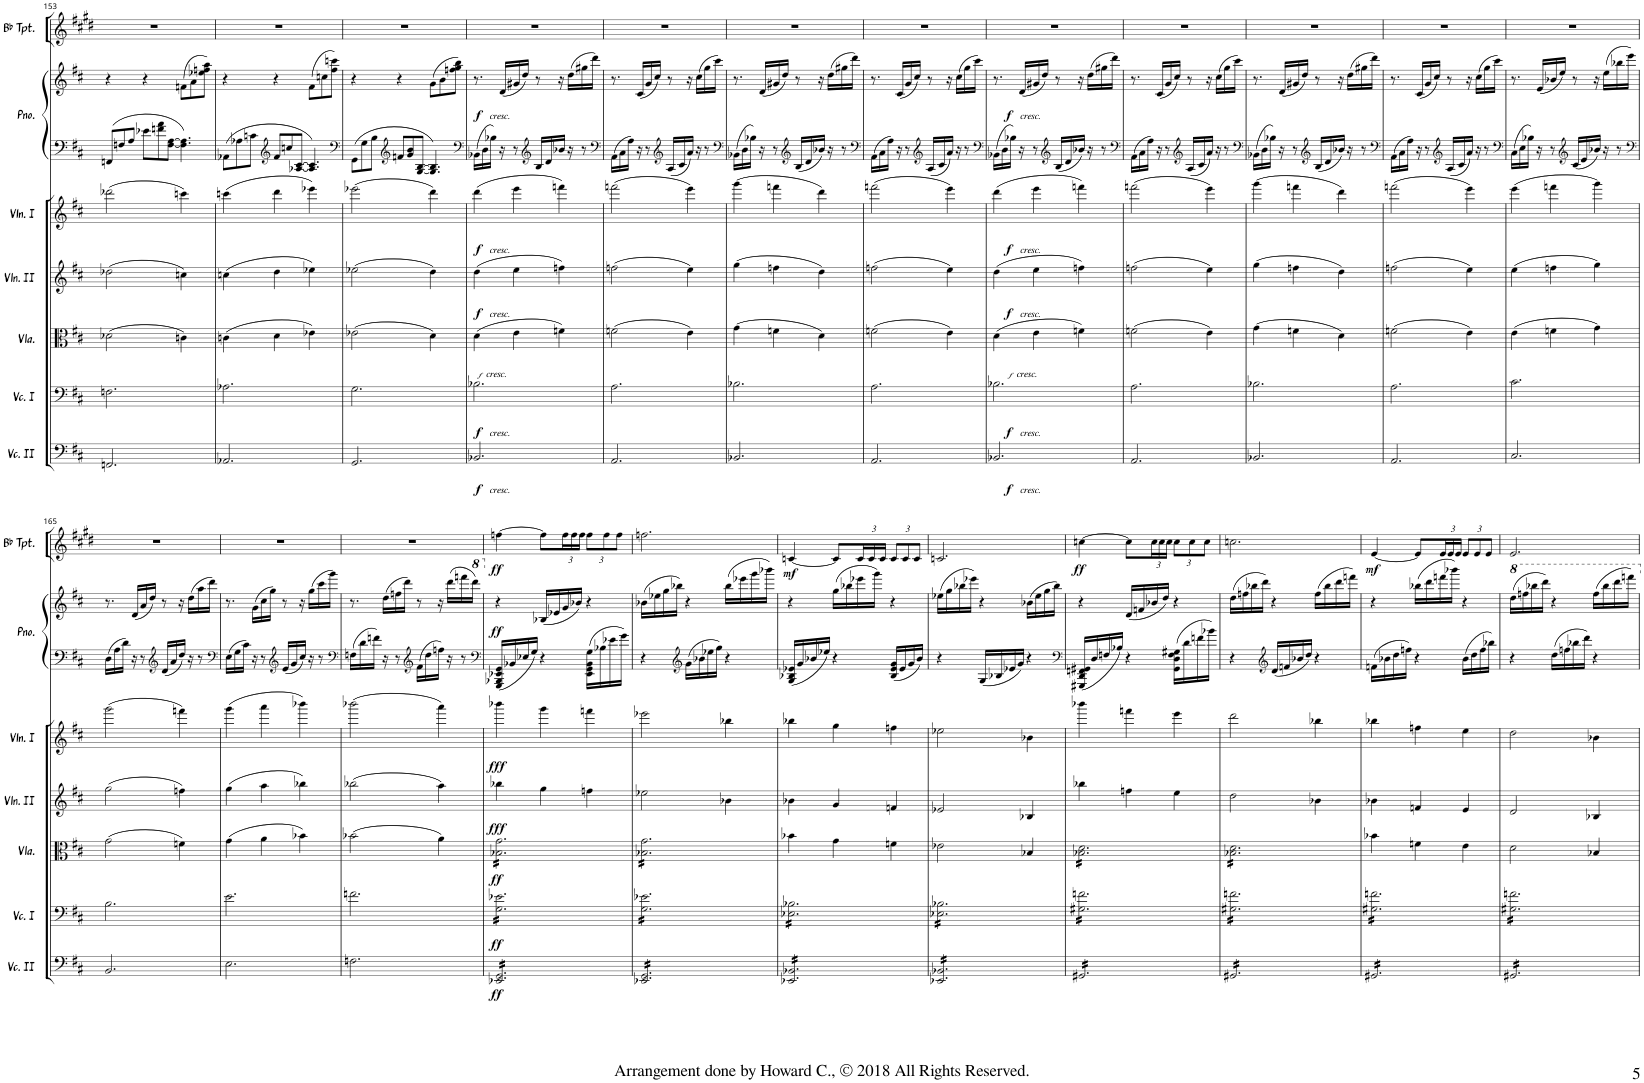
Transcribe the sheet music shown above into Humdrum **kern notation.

**kern	**dynam	**kern	**dynam	**kern	**dynam	**kern	**dynam	**kern	**dynam	**kern	**kern	**dynam	**kern	**dynam
*part7	*part7	*part6	*part6	*part5	*part5	*part4	*part4	*part3	*part3	*part2	*part2	*part2	*part1	*part1
*staff8	*staff8	*staff7	*staff7	*staff6	*staff6	*staff5	*staff5	*staff4	*staff4	*staff3	*staff2	*staff2/3	*staff1	*staff1
*I"Violoncello II	*	*I"Violoncello I	*	*I"Viola	*	*I"Violin II	*	*I"Violin I	*	*I"Piano	*	*	*I"Bb Trumpet	*
*I'Vc. II	*	*I'Vc. I	*	*I'Vla.	*	*I'Vln. II	*	*I'Vln. I	*	*I'Pno.	*	*	*I'Bb Tpt.	*
!!LO:PB:g=z
*clefF4	*	*clefF4	*	*clefC3	*	*clefG2	*	*clefG2	*	*clefF4	*clefG2	*	*clefG2	*
*	*	*	*	*	*	*	*	*	*	*	*	*	*Trd1c2	*
*k[f#c#]	*	*k[f#c#]	*	*k[f#c#]	*	*k[f#c#]	*	*k[f#c#]	*	*k[f#c#]	*k[f#c#]	*	*k[f#c#g#d#]	*
*M3/4	*	*M3/4	*	*M3/4	*	*M3/4	*	*M3/4	*	*M3/4	*M3/4	*	*M3/4	*
*	*	*	*	*	*	*	*	*	*	*Xbrackettup	*	*	*	*
=153	=153	=153	=153	=153	=153	=153	=153	=153	=153	=153	=153	=153	=153	=153
2.FFn/	.	2.Fn\	.	(2d-X\	.	(2dd-X\	.	(2ddd-X\	.	12FFn/L	4r	.	2.r	.
.	.	.	.	.	.	.	.	.	.	12Fn/	.	.	.	.
.	.	.	.	.	.	.	.	.	.	12A/J	.	.	.	.
.	.	.	.	.	.	.	.	.	.	12e-X\L	4r	.	.	.
.	.	.	.	.	.	.	.	.	.	12fn\ 12a\	.	.	.	.
.	.	.	.	.	.	.	.	.	.	[12F\ [12A\J	.	.	.	.
*	*	*	*	*	*	*	*	*	*	*	*Xbrackettup	*	*	*
.	.	.	.	4cn\)	.	4ccn\)	.	4cccn\)	.	6.F\] 6.A\]	(12fn\L	.	.	.
.	.	.	.	.	.	.	.	.	.	.	12a\	.	.	.
.	.	.	.	.	.	.	.	.	.	.	12ee-X\ 12ffn\ 12aa\J)	.	.	.
=154	=154	=154	=154	=154	=154	=154	=154	=154	=154	=154	=154	=154	=154	=154
2.AA-X/	.	2.A-X\	.	(4cn\	.	(4ccn\	.	(4cccn\	.	12AA-X\L	4r	.	2.r	.
.	.	.	.	.	.	.	.	.	.	12A-X\	.	.	.	.
.	.	.	.	.	.	.	.	.	.	12cn\J	.	.	.	.
*	*	*	*	*	*	*	*	*	*	*clefG2	*	*	*	*
.	.	.	.	4d\	.	4dd\	.	4ddd\	.	12f#/L	4r	.	.	.
.	.	.	.	.	.	.	.	.	.	12ccn/	.	.	.	.
.	.	.	.	.	.	.	.	.	.	[12A-X/ [12c/J	.	.	.	.
.	.	.	.	4e-X\)	.	4ee-X\)	.	4eee-X\)	.	6.A-/] 6.c/]	(12f#\L	.	.	.
.	.	.	.	.	.	.	.	.	.	.	12ccn\	.	.	.
.	.	.	.	.	.	.	.	.	.	.	12ff#\ 12cccn\J)	.	.	.
=155	=155	=155	=155	=155	=155	=155	=155	=155	=155	=155	=155	=155	=155	=155
*	*	*	*	*	*	*	*	*	*	*clefF4	*	*	*	*
2.GG/	.	2.G\	.	(2e-X\	.	(2ee-X\	.	(2eee-X\	.	12GG\L	4r	.	2.r	.
.	.	.	.	.	.	.	.	.	.	12G\	.	.	.	.
.	.	.	.	.	.	.	.	.	.	12B\J	.	.	.	.
*	*	*	*	*	*	*	*	*	*	*clefG2	*	*	*	*
.	.	.	.	.	.	.	.	.	.	12fn/L	4r	.	.	.
.	.	.	.	.	.	.	.	.	.	12g/ 12b/	.	.	.	.
.	.	.	.	.	.	.	.	.	.	[12G/ [12B/J	.	.	.	.
.	.	.	.	4d\)	.	4dd\)	.	4ddd\)	.	6.G/] 6.B/]	(12g\L	.	.	.
.	.	.	.	.	.	.	.	.	.	.	12b\	.	.	.
.	.	.	.	.	.	.	.	.	.	.	12ffn\ 12gg\ 12bb\J)	.	.	.
=156	=156	=156	=156	=156	=156	=156	=156	=156	=156	=156	=156	=156	=156	=156
*	*	*	*	*	*	*	*	*	*	*clefF4	*	*	*	*
!	!LO:DY:b	!	!	!	!	!	!	!	!	!	!	!	!	!
!	!LO:DY:n=1:b	!	!LO:DY:b	!	!	!	!	!	!	!	!	!	!	!
!	!	!	!LO:DY:n=1:b	!	!LO:DY:b	!	!	!	!	!	!	!	!	!
!	!	!	!	!	!LO:DY:n=1:b	!	!	!	!	!	!	!	!	!
!	!	!	!	!	!LO:DY:n=2:b	!	!LO:DY:b	!	!	!	!	!	!	!
!	!	!	!	!	!	!	!LO:DY:n=1:b	!	!LO:DY:b	!	!	!	!	!
!	!	!	!	!	!	!	!	!	!LO:DY:n=1:b	!	!	!LO:DY:b	!	!
!	!	!	!	!	!	!	!	!	!	!	!	!LO:DY:n=1:b	!	!
2.BB-X/	f other-dynamics	2.B-X\	f other-dynamics	(4d\	other-dynamics f other-dynamics	(4dd\	f other-dynamics	(4ddd\	f other-dynamics	16BB-X\LL	8.r	f other-dynamics	2.r	.
.	.	.	.	.	.	.	.	.	.	16D\	.	.	.	.
.	.	.	.	.	.	.	.	.	.	16B-X\JJ	.	.	.	.
.	.	.	.	.	.	.	.	.	.	16r	(16d/LL	.	.	.
.	.	.	.	4e\	.	4ee\	.	4eee\	.	8r	16g#X/	.	.	.
.	.	.	.	.	.	.	.	.	.	.	16dd/JJ)	.	.	.
*	*	*	*	*	*	*	*	*	*	*clefG2	*	*	*	*
.	.	.	.	.	.	.	.	.	.	16B-/LL	8r	.	.	.
.	.	.	.	.	.	.	.	.	.	16d/	.	.	.	.
.	.	.	.	4fn\)	.	4ffn\)	.	4fffn\)	.	16b-X/JJ	16r	.	.	.
.	.	.	.	.	.	.	.	.	.	16r	(16dd\LL	.	.	.
.	.	.	.	.	.	.	.	.	.	8r	16gg#X\	.	.	.
.	.	.	.	.	.	.	.	.	.	.	16ddd\JJ)	.	.	.
=157	=157	=157	=157	=157	=157	=157	=157	=157	=157	=157	=157	=157	=157	=157
*	*	*	*	*	*	*	*	*	*	*clefF4	*	*	*	*
2.AA/	.	2.A\	.	(2fn\	.	(2ffn\	.	(2fffn\	.	16AA\LL	8.r	.	2.r	.
.	.	.	.	.	.	.	.	.	.	16C#\	.	.	.	.
.	.	.	.	.	.	.	.	.	.	16A\JJ	.	.	.	.
.	.	.	.	.	.	.	.	.	.	16r	(16c#/LL	.	.	.
.	.	.	.	.	.	.	.	.	.	8r	16g/	.	.	.
.	.	.	.	.	.	.	.	.	.	.	16cc#/JJ)	.	.	.
*	*	*	*	*	*	*	*	*	*	*clefG2	*	*	*	*
.	.	.	.	.	.	.	.	.	.	16A/LL	8r	.	.	.
.	.	.	.	.	.	.	.	.	.	16c#/	.	.	.	.
.	.	.	.	4e\)	.	4ee\)	.	4eee\)	.	16a/JJ	16r	.	.	.
.	.	.	.	.	.	.	.	.	.	16r	(16cc#\LL	.	.	.
.	.	.	.	.	.	.	.	.	.	8r	16gg\	.	.	.
.	.	.	.	.	.	.	.	.	.	.	16ccc#\JJ)	.	.	.
=158	=158	=158	=158	=158	=158	=158	=158	=158	=158	=158	=158	=158	=158	=158
*	*	*	*	*	*	*	*	*	*	*clefF4	*	*	*	*
2.BB-X/	.	2.B-X\	.	(4g\	.	(4gg\	.	(4ggg\	.	16BB-X\LL	8.r	.	2.r	.
.	.	.	.	.	.	.	.	.	.	16D\	.	.	.	.
.	.	.	.	.	.	.	.	.	.	16B-X\JJ	.	.	.	.
.	.	.	.	.	.	.	.	.	.	16r	(16d/LL	.	.	.
.	.	.	.	4fn\	.	4ffn\	.	4fffn\	.	8r	16g#X/	.	.	.
.	.	.	.	.	.	.	.	.	.	.	16dd/JJ)	.	.	.
*	*	*	*	*	*	*	*	*	*	*clefG2	*	*	*	*
.	.	.	.	.	.	.	.	.	.	16B-/LL	8r	.	.	.
.	.	.	.	.	.	.	.	.	.	16d/	.	.	.	.
.	.	.	.	4d\)	.	4dd\)	.	4ddd\)	.	16b-X/JJ	16r	.	.	.
.	.	.	.	.	.	.	.	.	.	16r	(16dd\LL	.	.	.
.	.	.	.	.	.	.	.	.	.	8r	16gg#X\	.	.	.
.	.	.	.	.	.	.	.	.	.	.	16ddd\JJ)	.	.	.
=159	=159	=159	=159	=159	=159	=159	=159	=159	=159	=159	=159	=159	=159	=159
*	*	*	*	*	*	*	*	*	*	*clefF4	*	*	*	*
2.AA/	.	2.A\	.	(2fn\	.	(2ffn\	.	(2fffn\	.	16AA\LL	8.r	.	2.r	.
.	.	.	.	.	.	.	.	.	.	16C#\	.	.	.	.
.	.	.	.	.	.	.	.	.	.	16A\JJ	.	.	.	.
.	.	.	.	.	.	.	.	.	.	16r	(16c#/LL	.	.	.
.	.	.	.	.	.	.	.	.	.	8r	16g/	.	.	.
.	.	.	.	.	.	.	.	.	.	.	16cc#/JJ)	.	.	.
*	*	*	*	*	*	*	*	*	*	*clefG2	*	*	*	*
.	.	.	.	.	.	.	.	.	.	16A/LL	8r	.	.	.
.	.	.	.	.	.	.	.	.	.	16c#/	.	.	.	.
.	.	.	.	4e\)	.	4ee\)	.	4eee\)	.	16a/JJ	16r	.	.	.
.	.	.	.	.	.	.	.	.	.	16r	(16cc#\LL	.	.	.
.	.	.	.	.	.	.	.	.	.	8r	16gg\	.	.	.
.	.	.	.	.	.	.	.	.	.	.	16ccc#\JJ)	.	.	.
=160	=160	=160	=160	=160	=160	=160	=160	=160	=160	=160	=160	=160	=160	=160
*	*	*	*	*	*	*	*	*	*	*clefF4	*	*	*	*
!	!LO:DY:b	!	!	!	!	!	!	!	!	!	!	!	!	!
!	!LO:DY:n=1:b	!	!LO:DY:b	!	!	!	!	!	!	!	!	!	!	!
!	!	!	!LO:DY:n=1:b	!	!LO:DY:b	!	!	!	!	!	!	!	!	!
!	!	!	!	!	!LO:DY:n=1:b	!	!	!	!	!	!	!	!	!
!	!	!	!	!	!LO:DY:n=2:b	!	!LO:DY:b	!	!	!	!	!	!	!
!	!	!	!	!	!	!	!LO:DY:n=1:b	!	!LO:DY:b	!	!	!	!	!
!	!	!	!	!	!	!	!	!	!LO:DY:n=1:b	!	!	!LO:DY:b	!	!
!	!	!	!	!	!	!	!	!	!	!	!	!LO:DY:n=1:b	!	!
2.BB-X/	f other-dynamics	2.B-X\	f other-dynamics	(4d\	other-dynamics f other-dynamics	(4dd\	f other-dynamics	(4ddd\	f other-dynamics	16BB-X\LL	8.r	f other-dynamics	2.r	.
.	.	.	.	.	.	.	.	.	.	16D\	.	.	.	.
.	.	.	.	.	.	.	.	.	.	16B-X\JJ	.	.	.	.
.	.	.	.	.	.	.	.	.	.	16r	(16d/LL	.	.	.
.	.	.	.	4e\	.	4ee\	.	4eee\	.	8r	16g#X/	.	.	.
.	.	.	.	.	.	.	.	.	.	.	16dd/JJ)	.	.	.
*	*	*	*	*	*	*	*	*	*	*clefG2	*	*	*	*
.	.	.	.	.	.	.	.	.	.	16B-/LL	8r	.	.	.
.	.	.	.	.	.	.	.	.	.	16d/	.	.	.	.
.	.	.	.	4fn\)	.	4ffn\)	.	4fffn\)	.	16b-X/JJ	16r	.	.	.
.	.	.	.	.	.	.	.	.	.	16r	(16dd\LL	.	.	.
.	.	.	.	.	.	.	.	.	.	8r	16gg#X\	.	.	.
.	.	.	.	.	.	.	.	.	.	.	16ddd\JJ)	.	.	.
=161	=161	=161	=161	=161	=161	=161	=161	=161	=161	=161	=161	=161	=161	=161
*	*	*	*	*	*	*	*	*	*	*clefF4	*	*	*	*
2.AA/	.	2.A\	.	(2fn\	.	(2ffn\	.	(2fffn\	.	16AA\LL	8.r	.	2.r	.
.	.	.	.	.	.	.	.	.	.	16C#\	.	.	.	.
.	.	.	.	.	.	.	.	.	.	16A\JJ	.	.	.	.
.	.	.	.	.	.	.	.	.	.	16r	(16c#/LL	.	.	.
.	.	.	.	.	.	.	.	.	.	8r	16g/	.	.	.
.	.	.	.	.	.	.	.	.	.	.	16cc#/JJ)	.	.	.
*	*	*	*	*	*	*	*	*	*	*clefG2	*	*	*	*
.	.	.	.	.	.	.	.	.	.	16A/LL	8r	.	.	.
.	.	.	.	.	.	.	.	.	.	16c#/	.	.	.	.
.	.	.	.	4e\)	.	4ee\)	.	4eee\)	.	16a/JJ	16r	.	.	.
.	.	.	.	.	.	.	.	.	.	16r	(16cc#\LL	.	.	.
.	.	.	.	.	.	.	.	.	.	8r	16gg\	.	.	.
.	.	.	.	.	.	.	.	.	.	.	16ccc#\JJ)	.	.	.
=162	=162	=162	=162	=162	=162	=162	=162	=162	=162	=162	=162	=162	=162	=162
*	*	*	*	*	*	*	*	*	*	*clefF4	*	*	*	*
2.BB-X/	.	2.B-X\	.	(4g\	.	(4gg\	.	(4ggg\	.	16BB-X\LL	8.r	.	2.r	.
.	.	.	.	.	.	.	.	.	.	16D\	.	.	.	.
.	.	.	.	.	.	.	.	.	.	16B-X\JJ	.	.	.	.
.	.	.	.	.	.	.	.	.	.	16r	(16d/LL	.	.	.
.	.	.	.	4fn\	.	4ffn\	.	4fffn\	.	8r	16g#X/	.	.	.
.	.	.	.	.	.	.	.	.	.	.	16dd/JJ)	.	.	.
*	*	*	*	*	*	*	*	*	*	*clefG2	*	*	*	*
.	.	.	.	.	.	.	.	.	.	16B-/LL	8r	.	.	.
.	.	.	.	.	.	.	.	.	.	16d/	.	.	.	.
.	.	.	.	4d\)	.	4dd\)	.	4ddd\)	.	16b-X/JJ	16r	.	.	.
.	.	.	.	.	.	.	.	.	.	16r	(16dd\LL	.	.	.
.	.	.	.	.	.	.	.	.	.	8r	16gg#X\	.	.	.
.	.	.	.	.	.	.	.	.	.	.	16ddd\JJ)	.	.	.
=163	=163	=163	=163	=163	=163	=163	=163	=163	=163	=163	=163	=163	=163	=163
*	*	*	*	*	*	*	*	*	*	*clefF4	*	*	*	*
2.AA/	.	2.A\	.	(2fn\	.	(2ffn\	.	(2fffn\	.	16AA\LL	8.r	.	2.r	.
.	.	.	.	.	.	.	.	.	.	16C#\	.	.	.	.
.	.	.	.	.	.	.	.	.	.	16A\JJ	.	.	.	.
.	.	.	.	.	.	.	.	.	.	16r	(16c#/LL	.	.	.
.	.	.	.	.	.	.	.	.	.	8r	16g/	.	.	.
.	.	.	.	.	.	.	.	.	.	.	16cc#/JJ)	.	.	.
*	*	*	*	*	*	*	*	*	*	*clefG2	*	*	*	*
.	.	.	.	.	.	.	.	.	.	16A/LL	8r	.	.	.
.	.	.	.	.	.	.	.	.	.	16c#/	.	.	.	.
.	.	.	.	4e\)	.	4ee\)	.	4eee\)	.	16a/JJ	16r	.	.	.
.	.	.	.	.	.	.	.	.	.	16r	(16cc#\LL	.	.	.
.	.	.	.	.	.	.	.	.	.	8r	16gg\	.	.	.
.	.	.	.	.	.	.	.	.	.	.	16ccc#\JJ)	.	.	.
=164	=164	=164	=164	=164	=164	=164	=164	=164	=164	=164	=164	=164	=164	=164
*	*	*	*	*	*	*	*	*	*	*clefF4	*	*	*	*
2.C#/	.	2.c#\	.	(4e\	.	(4ee\	.	(4eee\	.	16C#\LL	8.r	.	2.r	.
.	.	.	.	.	.	.	.	.	.	16E\	.	.	.	.
.	.	.	.	.	.	.	.	.	.	16B-X\JJ	.	.	.	.
.	.	.	.	.	.	.	.	.	.	16r	(16e/LL	.	.	.
.	.	.	.	4fn\	.	4ffn\	.	4fffn\	.	8r	16b-X/	.	.	.
.	.	.	.	.	.	.	.	.	.	.	16ee/JJ)	.	.	.
*	*	*	*	*	*	*	*	*	*	*clefG2	*	*	*	*
.	.	.	.	.	.	.	.	.	.	16c#/LL	8r	.	.	.
.	.	.	.	.	.	.	.	.	.	16e/	.	.	.	.
.	.	.	.	4g\)	.	4gg\)	.	4ggg\)	.	16b-X/JJ	16r	.	.	.
.	.	.	.	.	.	.	.	.	.	16r	(16ee\LL	.	.	.
.	.	.	.	.	.	.	.	.	.	8r	16bb-X\	.	.	.
.	.	.	.	.	.	.	.	.	.	.	16eee\JJ)	.	.	.
!!LO:LB:g=z
=165	=165	=165	=165	=165	=165	=165	=165	=165	=165	=165	=165	=165	=165	=165
*	*	*	*	*	*	*	*	*	*	*clefF4	*	*	*	*
2.BB/	.	2.B\	.	(2g\	.	(2gg\	.	(2ggg\	.	16D\LL	8.r	.	2.r	.
.	.	.	.	.	.	.	.	.	.	16A\	.	.	.	.
.	.	.	.	.	.	.	.	.	.	16d\JJ	.	.	.	.
.	.	.	.	.	.	.	.	.	.	16r	(16d/LL	.	.	.
.	.	.	.	.	.	.	.	.	.	8r	16a/	.	.	.
.	.	.	.	.	.	.	.	.	.	.	16dd/JJ)	.	.	.
*	*	*	*	*	*	*	*	*	*	*clefG2	*	*	*	*
.	.	.	.	.	.	.	.	.	.	16d/LL	8r	.	.	.
.	.	.	.	.	.	.	.	.	.	16a/	.	.	.	.
.	.	.	.	4fn\)	.	4ffn\)	.	4fffn\)	.	16dd/JJ	16r	.	.	.
.	.	.	.	.	.	.	.	.	.	16r	(16dd\LL	.	.	.
.	.	.	.	.	.	.	.	.	.	8r	16aa\	.	.	.
.	.	.	.	.	.	.	.	.	.	.	16ddd\JJ)	.	.	.
=166	=166	=166	=166	=166	=166	=166	=166	=166	=166	=166	=166	=166	=166	=166
*	*	*	*	*	*	*	*	*	*	*clefF4	*	*	*	*
2.E\	.	2.e\	.	(4g\	.	(4gg\	.	(4ggg\	.	16E\LL	8.r	.	2.r	.
.	.	.	.	.	.	.	.	.	.	16G\	.	.	.	.
.	.	.	.	.	.	.	.	.	.	16c#\JJ	.	.	.	.
.	.	.	.	.	.	.	.	.	.	16r	(16g\LL	.	.	.
.	.	.	.	4a\	.	4aa\	.	4aaa\	.	8r	16cc#\	.	.	.
.	.	.	.	.	.	.	.	.	.	.	16gg\JJ)	.	.	.
*	*	*	*	*	*	*	*	*	*	*clefG2	*	*	*	*
.	.	.	.	.	.	.	.	.	.	16e/LL	8r	.	.	.
.	.	.	.	.	.	.	.	.	.	16g/	.	.	.	.
.	.	.	.	4b-X\)	.	4bb-X\)	.	4bbb-X\)	.	16cc#/JJ	16r	.	.	.
.	.	.	.	.	.	.	.	.	.	16r	(16gg\LL	.	.	.
.	.	.	.	.	.	.	.	.	.	8r	16ccc#\	.	.	.
.	.	.	.	.	.	.	.	.	.	.	16ggg\JJ)	.	.	.
=167	=167	=167	=167	=167	=167	=167	=167	=167	=167	=167	=167	=167	=167	=167
*	*	*	*	*	*	*	*	*	*	*clefF4	*	*	*	*
2.Fn\	.	2.fn\	.	(2b-X\	.	(2bb-X\	.	(2bbb-X\	.	16Fn\LL	8.r	.	2.r	.
.	.	.	.	.	.	.	.	.	.	16d\	.	.	.	.
.	.	.	.	.	.	.	.	.	.	16fn\JJ	.	.	.	.
.	.	.	.	.	.	.	.	.	.	16r	(16dd\LL	.	.	.
.	.	.	.	.	.	.	.	.	.	8r	16ffn\	.	.	.
.	.	.	.	.	.	.	.	.	.	.	16ddd\JJ)	.	.	.
*	*	*	*	*	*	*	*	*	*	*clefG2	*	*	*	*
.	.	.	.	.	.	.	.	.	.	16f\LL	8r	.	.	.
.	.	.	.	.	.	.	.	.	.	16dd\	.	.	.	.
.	.	.	.	4a\)	.	4aa\)	.	4aaa\)	.	16ffn\JJ	16r	.	.	.
.	.	.	.	.	.	.	.	.	.	16r	(16ddd\LL	.	.	.
.	.	.	.	.	.	.	.	.	.	8r	16fffn\	.	.	.
*	*	*	*	*	*	*	*	*	*	*	*8va	*	*	*
.	.	.	.	.	.	.	.	.	.	.	16dddd\JJ)	.	.	.
=168	=168	=168	=168	=168	=168	=168	=168	=168	=168	=168	=168	=168	=168	=168
*	*	*	*	*	*	*	*	*	*	*clefF4	*	*	*	*
*	*	*	*	*	*	*	*	*	*	*	*X8va	*	*	*
!	!LO:DY:b	!	!LO:DY:b	!	!LO:DY:b	!	!LO:DY:b	!	!LO:DY:b	!	!	!LO:DY:b	!	!LO:DY:b
*tremolo	*	*	*	*	*	*	*	*	*	*	*	*	*	*
*	*	*tremolo	*	*	*	*	*	*	*	*	*	*	*	*
*	*	*	*	*tremolo	*	*	*	*	*	*	*	*	*	*
16EE-X/ 16GG/LL	ff	16G\ 16e-X\LL	ff	16B-X\ 16g\LL	ff	4bb-X\	fff	4bbb-X\	fff	16GGG/ 16BBB-X/ 16EE-X/ 16GG/LL	4r	ff	[4ffn\	ff
16EE-X/ 16GG/	.	16G\ 16e-X\	.	16B-X\ 16g\	.	.	.	.	.	16BB-X/	.	.	.	.
16EE-X/ 16GG/	.	16G\ 16e-X\	.	16B-X\ 16g\	.	.	.	.	.	16E-X/	.	.	.	.
16EE-X/ 16GG/	.	16G\ 16e-X\	.	16B-X\ 16g\	.	.	.	.	.	16G/JJ	.	.	.	.
16EE-X/ 16GG/	.	16G\ 16e-X\	.	16B-X\ 16g\	.	4gg\	.	4ggg\	.	4r	(16B-X/LL	.	8ff\L]	.
16EE-X/ 16GG/	.	16G\ 16e-X\	.	16B-X\ 16g\	.	.	.	.	.	.	16e-X/	.	.	.
*	*	*	*	*	*	*	*	*	*	*	*	*	*Xbrackettup	*
16EE-X/ 16GG/	.	16G\ 16e-X\	.	16B-X\ 16g\	.	.	.	.	.	.	16g/	.	24ff^^\L	.
.	.	.	.	.	.	.	.	.	.	.	.	.	24ff^^\	.
16EE-X/ 16GG/	.	16G\ 16e-X\	.	16B-X\ 16g\	.	.	.	.	.	.	16b-X/JJ)	.	.	.
.	.	.	.	.	.	.	.	.	.	.	.	.	24ff^^\JJ	.
16EE-X/ 16GG/	.	16G\ 16e-X\	.	16B-X\ 16g\	.	4ffn\	.	4fffn\	.	16EE-\ 16GG\ 16BB-\ 16G\LL	4r	.	12ff^^\L	.
16EE-X/ 16GG/	.	16G\ 16e-X\	.	16B-X\ 16g\	.	.	.	.	.	16B-X\	.	.	.	.
.	.	.	.	.	.	.	.	.	.	.	.	.	12ff^^\	.
16EE-X/ 16GG/	.	16G\ 16e-X\	.	16B-X\ 16g\	.	.	.	.	.	16e-X\	.	.	.	.
.	.	.	.	.	.	.	.	.	.	.	.	.	12ff^^\J	.
16EE-X/ 16GG/JJ	.	16G\ 16e-X\JJ	.	16B-X\ 16g\JJ	.	.	.	.	.	16g\JJ	.	.	.	.
=169	=169	=169	=169	=169	=169	=169	=169	=169	=169	=169	=169	=169	=169	=169
16EE-X/ 16GG/LL	.	16G\ 16e-X\LL	.	16B-X\ 16g\LL	.	2ee-X\	.	2eee-X\	.	4r	(16b-X\LL	.	2.ffn\	.
16EE-X/ 16GG/	.	16G\ 16e-X\	.	16B-X\ 16g\	.	.	.	.	.	.	16ee-X\	.	.	.
16EE-X/ 16GG/	.	16G\ 16e-X\	.	16B-X\ 16g\	.	.	.	.	.	.	16gg\	.	.	.
16EE-X/ 16GG/	.	16G\ 16e-X\	.	16B-X\ 16g\	.	.	.	.	.	.	16bb-X\JJ)	.	.	.
*	*	*	*	*	*	*	*	*	*	*clefG2	*	*	*	*
16EE-X/ 16GG/	.	16G\ 16e-X\	.	16B-X\ 16g\	.	.	.	.	.	16g\LL	4r	.	.	.
16EE-X/ 16GG/	.	16G\ 16e-X\	.	16B-X\ 16g\	.	.	.	.	.	16b-X\	.	.	.	.
16EE-X/ 16GG/	.	16G\ 16e-X\	.	16B-X\ 16g\	.	.	.	.	.	16ee-X\	.	.	.	.
16EE-X/ 16GG/	.	16G\ 16e-X\	.	16B-X\ 16g\	.	.	.	.	.	16gg\JJ	.	.	.	.
16EE-X/ 16GG/	.	16G\ 16e-X\	.	16B-X\ 16g\	.	4b-X\	.	4bb-X\	.	4r	(16bb-\LL	.	.	.
16EE-X/ 16GG/	.	16G\ 16e-X\	.	16B-X\ 16g\	.	.	.	.	.	.	16eee-X\	.	.	.
16EE-X/ 16GG/	.	16G\ 16e-X\	.	16B-X\ 16g\	.	.	.	.	.	.	16ggg\	.	.	.
16EE-X/ 16GG/JJ	.	16G\ 16e-X\JJ	.	16B-X\ 16g\JJ	.	.	.	.	.	.	16bbb-X\JJ)	.	.	.
*	*	*	*	*Xtremolo	*	*	*	*	*	*	*	*	*	*
=170	=170	=170	=170	=170	=170	=170	=170	=170	=170	=170	=170	=170	=170	=170
!	!	!	!	!	!	!	!	!	!	!	!	!	!	!LO:DY:b
16EE-X/ 16BB-X/LL	.	16E-X\ 16B-X\LL	.	4b-X\	.	4b-X\	.	4bb-X\	.	16G/ 16B-X/ 16e-X/LL	4r	.	[4cn/	mf
16EE-X/ 16BB-X/	.	16E-X\ 16B-X\	.	.	.	.	.	.	.	16g/	.	.	.	.
16EE-X/ 16BB-X/	.	16E-X\ 16B-X\	.	.	.	.	.	.	.	16b-X/	.	.	.	.
16EE-X/ 16BB-X/	.	16E-X\ 16B-X\	.	.	.	.	.	.	.	16ee-X/JJ	.	.	.	.
16EE-X/ 16BB-X/	.	16E-X\ 16B-X\	.	4g\	.	4g/	.	4gg\	.	4r	(16gg\LL	.	8c/L]	.
16EE-X/ 16BB-X/	.	16E-X\ 16B-X\	.	.	.	.	.	.	.	.	16bb-X\	.	.	.
16EE-X/ 16BB-X/	.	16E-X\ 16B-X\	.	.	.	.	.	.	.	.	16eee-X\	.	24c^^/L	.
.	.	.	.	.	.	.	.	.	.	.	.	.	24c^^/	.
16EE-X/ 16BB-X/	.	16E-X\ 16B-X\	.	.	.	.	.	.	.	.	16ggg\JJ)	.	.	.
.	.	.	.	.	.	.	.	.	.	.	.	.	24c^^/JJ	.
16EE-X/ 16BB-X/	.	16E-X\ 16B-X\	.	4fn\	.	4fn/	.	4ffn\	.	16B-/ 16e-/ 16g/LL	4r	.	12c^^/L	.
16EE-X/ 16BB-X/	.	16E-X\ 16B-X\	.	.	.	.	.	.	.	16e-/	.	.	.	.
.	.	.	.	.	.	.	.	.	.	.	.	.	12c^^/	.
16EE-X/ 16BB-X/	.	16E-X\ 16B-X\	.	.	.	.	.	.	.	16g/	.	.	.	.
.	.	.	.	.	.	.	.	.	.	.	.	.	12c^^/J	.
16EE-X/ 16BB-X/JJ	.	16E-X\ 16B-X\JJ	.	.	.	.	.	.	.	16b-/JJ	.	.	.	.
=171	=171	=171	=171	=171	=171	=171	=171	=171	=171	=171	=171	=171	=171	=171
16EE-X/ 16BB-X/LL	.	16E-X\ 16B-X\LL	.	2e-X\	.	2e-X/	.	2ee-X\	.	4r	(16ee-X\LL	.	2.cn/	.
16EE-X/ 16BB-X/	.	16E-X\ 16B-X\	.	.	.	.	.	.	.	.	16gg\	.	.	.
16EE-X/ 16BB-X/	.	16E-X\ 16B-X\	.	.	.	.	.	.	.	.	16bb-X\	.	.	.
16EE-X/ 16BB-X/	.	16E-X\ 16B-X\	.	.	.	.	.	.	.	.	16eee-X\JJ)	.	.	.
16EE-X/ 16BB-X/	.	16E-X\ 16B-X\	.	.	.	.	.	.	.	16G/LL	4r	.	.	.
16EE-X/ 16BB-X/	.	16E-X\ 16B-X\	.	.	.	.	.	.	.	16B-X/	.	.	.	.
16EE-X/ 16BB-X/	.	16E-X\ 16B-X\	.	.	.	.	.	.	.	16e-X/	.	.	.	.
16EE-X/ 16BB-X/	.	16E-X\ 16B-X\	.	.	.	.	.	.	.	16g/JJ	.	.	.	.
16EE-X/ 16BB-X/	.	16E-X\ 16B-X\	.	4B-X/	.	4B-X/	.	4b-X\	.	4r	(16b-X\LL	.	.	.
16EE-X/ 16BB-X/	.	16E-X\ 16B-X\	.	.	.	.	.	.	.	.	16ee-\	.	.	.
16EE-X/ 16BB-X/	.	16E-X\ 16B-X\	.	.	.	.	.	.	.	.	16gg\	.	.	.
16EE-X/ 16BB-X/JJ	.	16E-X\ 16B-X\JJ	.	.	.	.	.	.	.	.	16bb-\JJ)	.	.	.
=172	=172	=172	=172	=172	=172	=172	=172	=172	=172	=172	=172	=172	=172	=172
*	*	*	*	*	*	*	*	*	*	*clefF4	*	*	*	*
!	!	!	!	!	!	!	!	!	!	!	!	!	!	!LO:DY:b
*	*	*	*	*tremolo	*	*	*	*	*	*	*	*	*	*
16GG#X/LL	.	16G#X\ 16fn\LL	.	16B-X\ 16d\LL	.	4bb-X\	.	4bbb-X\	.	16GGG#X/ 16DD/ 16FFn/ 16GG#X/LL	4r	.	[4ccn\	ff
16GG#X/	.	16G#X\ 16fn\	.	16B-X\ 16d\	.	.	.	.	.	16D/	.	.	.	.
16GG#X/	.	16G#X\ 16fn\	.	16B-X\ 16d\	.	.	.	.	.	16Fn/	.	.	.	.
16GG#X/	.	16G#X\ 16fn\	.	16B-X\ 16d\	.	.	.	.	.	16B-X/JJ	.	.	.	.
16GG#X/	.	16G#X\ 16fn\	.	16B-X\ 16d\	.	4ffn\	.	4fffn\	.	4r	(16d/LL	.	8cc\L]	.
16GG#X/	.	16G#X\ 16fn\	.	16B-X\ 16d\	.	.	.	.	.	.	16fn/	.	.	.
16GG#X/	.	16G#X\ 16fn\	.	16B-X\ 16d\	.	.	.	.	.	.	16b-X/	.	24cc^^\L	.
.	.	.	.	.	.	.	.	.	.	.	.	.	24cc^^\	.
16GG#X/	.	16G#X\ 16fn\	.	16B-X\ 16d\	.	.	.	.	.	.	16dd/JJ)	.	.	.
.	.	.	.	.	.	.	.	.	.	.	.	.	24cc^^\JJ	.
16GG#X/	.	16G#X\ 16fn\	.	16B-X\ 16d\	.	4ee\	.	4eee\	.	16GG#\ 16D\ 16F\ 16G#X\LL	4r	.	12cc^^\L	.
16GG#X/	.	16G#X\ 16fn\	.	16B-X\ 16d\	.	.	.	.	.	16d\	.	.	.	.
.	.	.	.	.	.	.	.	.	.	.	.	.	12cc^^\	.
16GG#X/	.	16G#X\ 16fn\	.	16B-X\ 16d\	.	.	.	.	.	16fn\	.	.	.	.
.	.	.	.	.	.	.	.	.	.	.	.	.	12cc^^\J	.
16GG#X/JJ	.	16G#X\ 16fn\JJ	.	16B-X\ 16d\JJ	.	.	.	.	.	16b-X\JJ	.	.	.	.
=173	=173	=173	=173	=173	=173	=173	=173	=173	=173	=173	=173	=173	=173	=173
16GG#X/LL	.	16G#X\ 16fn\LL	.	16B-X\ 16d\LL	.	2dd\	.	2ddd\	.	4r	(16dd\LL	.	2.ccn\	.
16GG#X/	.	16G#X\ 16fn\	.	16B-X\ 16d\	.	.	.	.	.	.	16ffn\	.	.	.
16GG#X/	.	16G#X\ 16fn\	.	16B-X\ 16d\	.	.	.	.	.	.	16bb-X\	.	.	.
16GG#X/	.	16G#X\ 16fn\	.	16B-X\ 16d\	.	.	.	.	.	.	16ddd\JJ)	.	.	.
*	*	*	*	*	*	*	*	*	*	*clefG2	*	*	*	*
16GG#X/	.	16G#X\ 16fn\	.	16B-X\ 16d\	.	.	.	.	.	16d/LL	4r	.	.	.
16GG#X/	.	16G#X\ 16fn\	.	16B-X\ 16d\	.	.	.	.	.	16fn/	.	.	.	.
16GG#X/	.	16G#X\ 16fn\	.	16B-X\ 16d\	.	.	.	.	.	16b-X/	.	.	.	.
16GG#X/	.	16G#X\ 16fn\	.	16B-X\ 16d\	.	.	.	.	.	16dd/JJ	.	.	.	.
16GG#X/	.	16G#X\ 16fn\	.	16B-X\ 16d\	.	4b-X\	.	4bb-X\	.	4r	(16ff\LL	.	.	.
16GG#X/	.	16G#X\ 16fn\	.	16B-X\ 16d\	.	.	.	.	.	.	16bb-\	.	.	.
16GG#X/	.	16G#X\ 16fn\	.	16B-X\ 16d\	.	.	.	.	.	.	16ddd\	.	.	.
16GG#X/JJ	.	16G#X\ 16fn\JJ	.	16B-X\ 16d\JJ	.	.	.	.	.	.	16fffn\JJ)	.	.	.
*	*	*	*	*Xtremolo	*	*	*	*	*	*	*	*	*	*
=174	=174	=174	=174	=174	=174	=174	=174	=174	=174	=174	=174	=174	=174	=174
!	!	!	!	!	!	!	!	!	!	!	!	!	!	!LO:DY:b
16GG#X/LL	.	16G#X\ 16fn\LL	.	4b-X\	.	4b-X\	.	4bb-X\	.	16fn\LL	4r	.	[4e/	mf
16GG#X/	.	16G#X\ 16fn\	.	.	.	.	.	.	.	16b-X\	.	.	.	.
16GG#X/	.	16G#X\ 16fn\	.	.	.	.	.	.	.	16dd\	.	.	.	.
16GG#X/	.	16G#X\ 16fn\	.	.	.	.	.	.	.	16ffn\JJ	.	.	.	.
16GG#X/	.	16G#X\ 16fn\	.	4fn\	.	4fn/	.	4ffn\	.	4r	(16bb-X\LL	.	8e/L]	.
16GG#X/	.	16G#X\ 16fn\	.	.	.	.	.	.	.	.	16ddd\	.	.	.
16GG#X/	.	16G#X\ 16fn\	.	.	.	.	.	.	.	.	16fffn\	.	24e^^/L	.
.	.	.	.	.	.	.	.	.	.	.	.	.	24e^^/	.
16GG#X/	.	16G#X\ 16fn\	.	.	.	.	.	.	.	.	16bbb-X\JJ)	.	.	.
.	.	.	.	.	.	.	.	.	.	.	.	.	24e^^/JJ	.
16GG#X/	.	16G#X\ 16fn\	.	4e\	.	4e/	.	4ee\	.	16b-\LL	4r	.	12e^^/L	.
16GG#X/	.	16G#X\ 16fn\	.	.	.	.	.	.	.	16dd\	.	.	.	.
.	.	.	.	.	.	.	.	.	.	.	.	.	12e^^/	.
16GG#X/	.	16G#X\ 16fn\	.	.	.	.	.	.	.	16ff\	.	.	.	.
.	.	.	.	.	.	.	.	.	.	.	.	.	12e^^/J	.
16GG#X/JJ	.	16G#X\ 16fn\JJ	.	.	.	.	.	.	.	16bb-X\JJ	.	.	.	.
=175	=175	=175	=175	=175	=175	=175	=175	=175	=175	=175	=175	=175	=175	=175
*	*	*	*	*	*	*	*	*	*	*	*8va	*	*	*
16GG#X/LL	.	16G#X\ 16fn\LL	.	2d\	.	2d/	.	2dd\	.	4r	(16ddd\LL	.	2.e/	.
16GG#X/	.	16G#X\ 16fn\	.	.	.	.	.	.	.	.	16fffn\	.	.	.
16GG#X/	.	16G#X\ 16fn\	.	.	.	.	.	.	.	.	16bbb-X\	.	.	.
16GG#X/	.	16G#X\ 16fn\	.	.	.	.	.	.	.	.	16dddd\JJ)	.	.	.
16GG#X/	.	16G#X\ 16fn\	.	.	.	.	.	.	.	16dd\LL	4r	.	.	.
16GG#X/	.	16G#X\ 16fn\	.	.	.	.	.	.	.	16ffn\	.	.	.	.
16GG#X/	.	16G#X\ 16fn\	.	.	.	.	.	.	.	16bb-X\	.	.	.	.
16GG#X/	.	16G#X\ 16fn\	.	.	.	.	.	.	.	16ddd\JJ	.	.	.	.
16GG#X/	.	16G#X\ 16fn\	.	4B-X/	.	4B-X/	.	4b-X\	.	4r	(16fff\LL	.	.	.
16GG#X/	.	16G#X\ 16fn\	.	.	.	.	.	.	.	.	16bbb-\	.	.	.
16GG#X/	.	16G#X\ 16fn\	.	.	.	.	.	.	.	.	16dddd\	.	.	.
16GG#X/JJ	.	16G#X\ 16fn\JJ	.	.	.	.	.	.	.	.	16ffffn\JJ)	.	.	.
*	*	*Xtremolo	*	*	*	*	*	*	*	*	*	*	*	*
*Xtremolo	*	*	*	*	*	*	*	*	*	*	*	*	*	*
*	*	*	*	*	*	*	*	*	*	*	*X8va	*	*	*
=	=	=	=	=	=	=	=	=	=	=	=	=	=	=
*-	*-	*-	*-	*-	*-	*-	*-	*-	*-	*-	*-	*-	*-	*-
